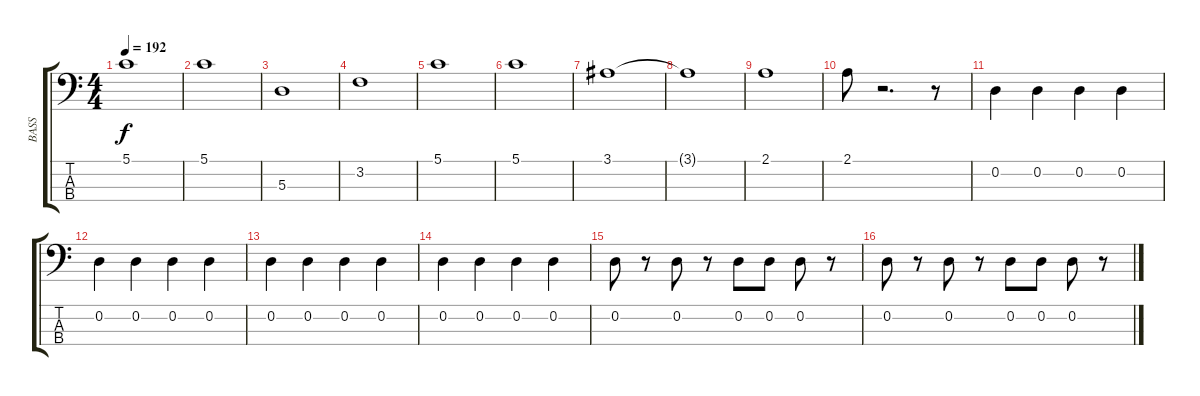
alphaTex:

\track ("     BASS" "     BASS") {instrument fretlessbass}
\staff {score tabs}
\tuning (G2 D2 A1 E1) {hide}
\ts (4 4)
\tempo 192
\clef f4
\ks c
5.1.1{dy f} |
5.1.1 |
5.3.1 |
3.2.1 |
5.1.1 |
5.1.1 |
3.1.1 |
3.1{t}.1 |
2.1.1 |
2.1.8 r.2{d} r.8 |
0.2.4 0.2.4 0.2.4 0.2.4 |
0.2.4 0.2.4 0.2.4 0.2.4 |
0.2.4 0.2.4 0.2.4 0.2.4 |
0.2.4 0.2.4 0.2.4 0.2.4 |
0.2.8 r.8 0.2.8 r.8 0.2.8 0.2.8 0.2.8 r.8 |
0.2.8 r.8 0.2.8 r.8 0.2.8 0.2.8 0.2.8 r.8
